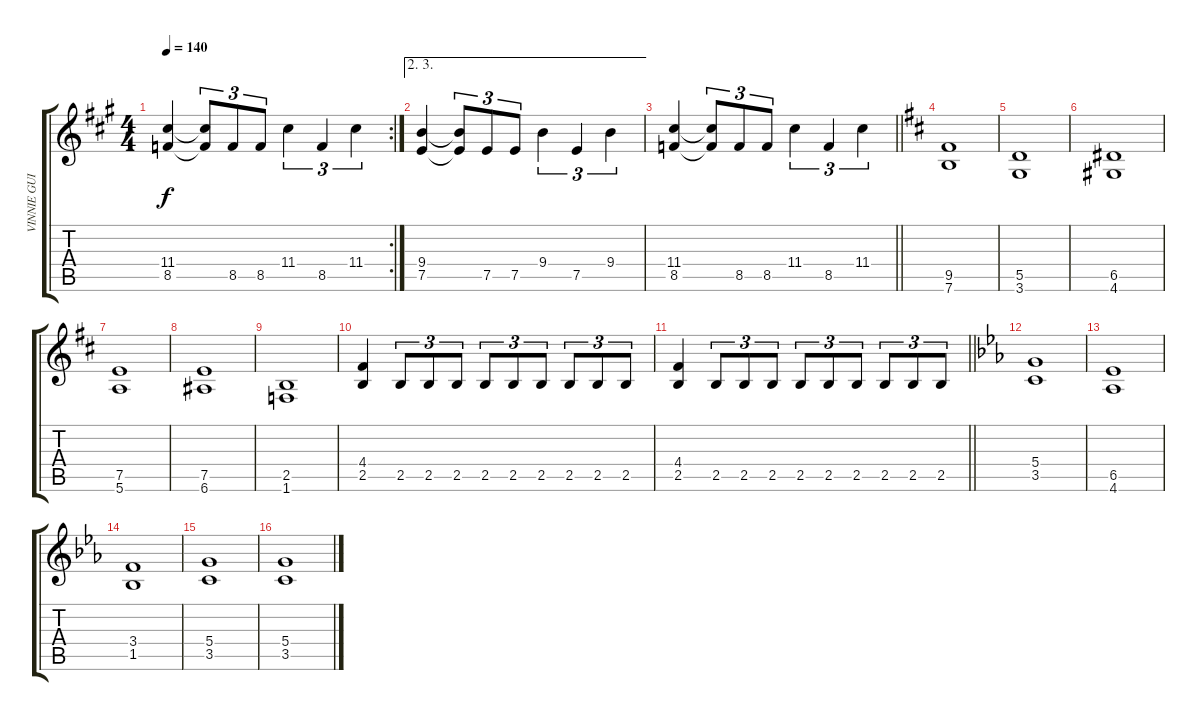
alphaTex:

\track ("VINNIE GUITAR 2" "VINNIE GUI") {instrument acousticguitarnylon}
\staff {score tabs}
\tuning (E4 B3 G3 D3 A2 E2) {hide}
\rc 2
\ts (4 4)
\tempo 140
\clef g2
\ks a
(11.4 8.5).4{dy f} (11.4{t} 8.5{t}).8{tu (3 2)} 8.5.8{tu (3 2)} 8.5.8{tu (3 2)} 11.4.4{tu (3 2)} 8.5.4{tu (3 2)} 11.4.4{tu (3 2)} |
\ae (2 3)
(9.4 7.5).4 (9.4{t} 7.5{t}).8{tu (3 2)} 7.5.8{tu (3 2)} 7.5.8{tu (3 2)} 9.4.4{tu (3 2)} 7.5.4{tu (3 2)} 9.4.4{tu (3 2)} |
\barLineRight lightlight
(11.4 8.5).4 (11.4{t} 8.5{t}).8{tu (3 2)} 8.5.8{tu (3 2)} 8.5.8{tu (3 2)} 11.4.4{tu (3 2)} 8.5.4{tu (3 2)} 11.4.4{tu (3 2)} |
\ks d
(9.5 7.6).1 |
(5.5 3.6).1 |
(6.5 4.6).1 |
(7.5 5.6).1 |
(7.5 6.6).1 |
(2.5 1.6).1 |
(4.4 2.5).4 2.5.8{tu (3 2)} 2.5.8{tu (3 2)} 2.5.8{tu (3 2)} 2.5.8{tu (3 2)} 2.5.8{tu (3 2)} 2.5.8{tu (3 2)} 2.5.8{tu (3 2)} 2.5.8{tu (3 2)} 2.5.8{tu (3 2)} |
\barLineRight lightlight
(4.4 2.5).4 2.5.8{tu (3 2)} 2.5.8{tu (3 2)} 2.5.8{tu (3 2)} 2.5.8{tu (3 2)} 2.5.8{tu (3 2)} 2.5.8{tu (3 2)} 2.5.8{tu (3 2)} 2.5.8{tu (3 2)} 2.5.8{tu (3 2)} |
\ks eb
(5.4 3.5).1 |
(6.5 4.6).1 |
(3.4 1.5).1 |
(5.4 3.5).1 |
(5.4 3.5).1
